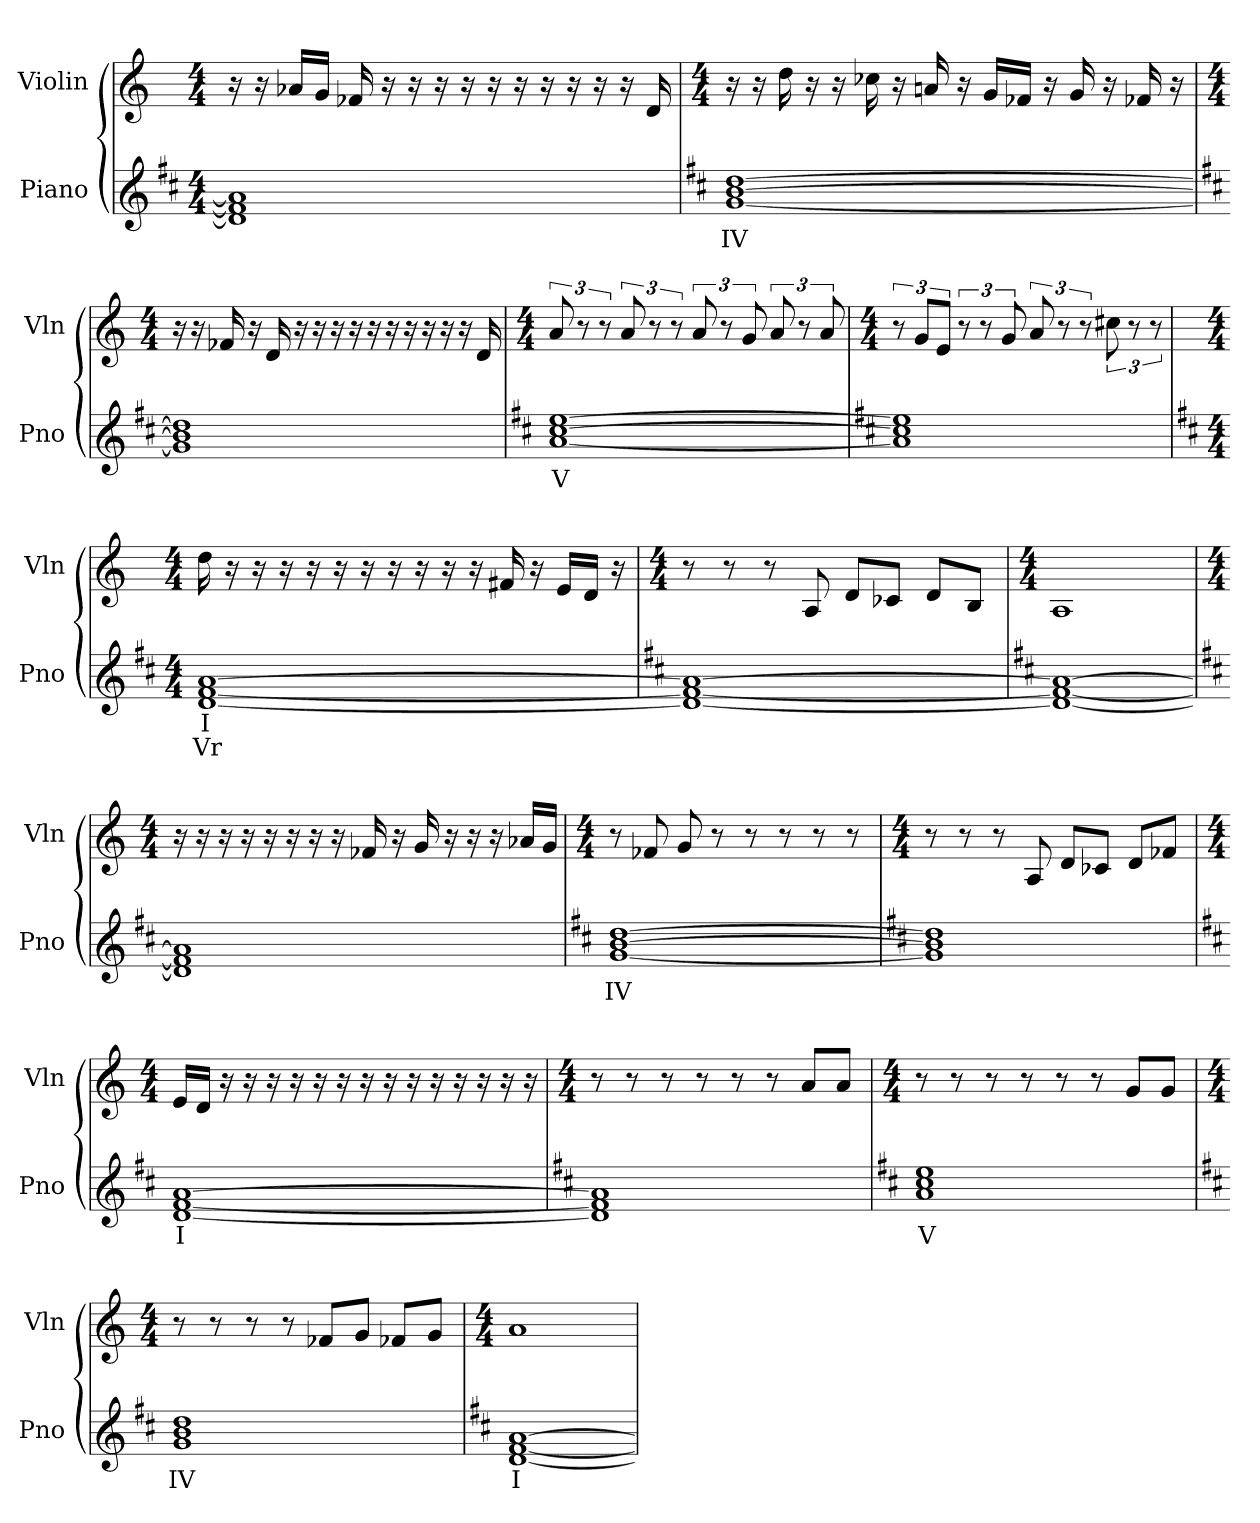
**kern	**text	**text	**kern
*part2	*part2	*part2	*part1
*staff2	*staff2	*staff2	*staff1
*I"Piano	*	*	*I"Violin
*I'Pno	*	*	*I'Vln
*k[f#c#]	*	*	*
*D:	*	*	*
*M4/4	*	*	*M4/4
=	=	=	=
1d] 1f#] 1a]	.	.	16r
.	.	.	16r
.	.	.	16a-XLL
.	.	.	16gJJ
.	.	.	16f-X
.	.	.	16r
.	.	.	16r
.	.	.	16r
.	.	.	16r
.	.	.	16r
.	.	.	16r
.	.	.	16r
.	.	.	16r
.	.	.	16r
.	.	.	16r
.	.	.	16d
=	=	=	=
*k[f#c#]	*	*	*
*D:	*	*	*
*	*	*	*M4/4
[1g [1b [1dd	IV	.	16r
.	.	.	16r
.	.	.	16dd
.	.	.	16r
.	.	.	16r
.	.	.	16cc-X
.	.	.	16r
.	.	.	16an
.	.	.	16r
.	.	.	16gLL
.	.	.	16f-XJJ
.	.	.	16r
.	.	.	16g
.	.	.	16r
.	.	.	16f-X
.	.	.	16r
=	=	=	=
*k[f#c#]	*	*	*
*D:	*	*	*
*	*	*	*M4/4
1g] 1b] 1dd]	.	.	16r
.	.	.	16r
.	.	.	16f-X
.	.	.	16r
.	.	.	16d
.	.	.	16r
.	.	.	16r
.	.	.	16r
.	.	.	16r
.	.	.	16r
.	.	.	16r
.	.	.	16r
.	.	.	16r
.	.	.	16r
.	.	.	16r
.	.	.	16d
=	=	=	=
*k[f#c#]	*	*	*
*D:	*	*	*
*	*	*	*M4/4
[1a [1cc# [1ee	V	.	12a
.	.	.	12r
.	.	.	12r
.	.	.	12a
.	.	.	12r
.	.	.	12r
.	.	.	12a
.	.	.	12r
.	.	.	12g
.	.	.	12a
.	.	.	12r
.	.	.	12a
=	=	=	=
*k[f#c#]	*	*	*
*D:	*	*	*
*	*	*	*M4/4
1a] 1cc#] 1ee]	.	.	12r
.	.	.	12gL
.	.	.	12eJ
.	.	.	12r
.	.	.	12r
.	.	.	12g
.	.	.	12a
.	.	.	12r
.	.	.	12r
.	.	.	12cc#X
.	.	.	12r
.	.	.	12r
=	=	=	=
*k[f#c#]	*	*	*
*D:	*	*	*
*M4/4	*	*	*M4/4
[1d [1f# [1a	I	Vr	16dd
.	.	.	16r
.	.	.	16r
.	.	.	16r
.	.	.	16r
.	.	.	16r
.	.	.	16r
.	.	.	16r
.	.	.	16r
.	.	.	16r
.	.	.	16r
.	.	.	16f#X
.	.	.	16r
.	.	.	16eLL
.	.	.	16dJJ
.	.	.	16r
=	=	=	=
*k[f#c#]	*	*	*
*D:	*	*	*
*	*	*	*M4/4
1d_ 1f#_ 1a_	.	.	8r
.	.	.	8r
.	.	.	8r
.	.	.	8A
.	.	.	8dL
.	.	.	8c-XJ
.	.	.	8dL
.	.	.	8BJ
=	=	=	=
*k[f#c#]	*	*	*
*D:	*	*	*
*	*	*	*M4/4
1d_ 1f#_ 1a_	.	.	1A
=	=	=	=
*k[f#c#]	*	*	*
*D:	*	*	*
*	*	*	*M4/4
1d] 1f#] 1a]	.	.	16r
.	.	.	16r
.	.	.	16r
.	.	.	16r
.	.	.	16r
.	.	.	16r
.	.	.	16r
.	.	.	16r
.	.	.	16f-X
.	.	.	16r
.	.	.	16g
.	.	.	16r
.	.	.	16r
.	.	.	16r
.	.	.	16a-XLL
.	.	.	16gJJ
=	=	=	=
*k[f#c#]	*	*	*
*D:	*	*	*
*	*	*	*M4/4
[1g [1b [1dd	IV	.	8r
.	.	.	8f-X
.	.	.	8g
.	.	.	8r
.	.	.	8r
.	.	.	8r
.	.	.	8r
.	.	.	8r
=	=	=	=
*k[f#c#]	*	*	*
*D:	*	*	*
*	*	*	*M4/4
1g] 1b] 1dd]	.	.	8r
.	.	.	8r
.	.	.	8r
.	.	.	8A
.	.	.	8dL
.	.	.	8c-XJ
.	.	.	8dL
.	.	.	8f-XJ
=	=	=	=
*k[f#c#]	*	*	*
*D:	*	*	*
*	*	*	*M4/4
[1d [1f# [1a	I	.	16eLL
.	.	.	16dJJ
.	.	.	16r
.	.	.	16r
.	.	.	16r
.	.	.	16r
.	.	.	16r
.	.	.	16r
.	.	.	16r
.	.	.	16r
.	.	.	16r
.	.	.	16r
.	.	.	16r
.	.	.	16r
.	.	.	16r
.	.	.	16r
=	=	=	=
*k[f#c#]	*	*	*
*D:	*	*	*
*	*	*	*M4/4
1d] 1f#] 1a]	.	.	8r
.	.	.	8r
.	.	.	8r
.	.	.	8r
.	.	.	8r
.	.	.	8r
.	.	.	8aL
.	.	.	8aJ
=	=	=	=
*k[f#c#]	*	*	*
*D:	*	*	*
*	*	*	*M4/4
1a 1cc# 1ee	V	.	8r
.	.	.	8r
.	.	.	8r
.	.	.	8r
.	.	.	8r
.	.	.	8r
.	.	.	8gL
.	.	.	8gJ
=	=	=	=
*k[f#c#]	*	*	*
*D:	*	*	*
*	*	*	*M4/4
1g 1b 1dd	IV	.	8r
.	.	.	8r
.	.	.	8r
.	.	.	8r
.	.	.	8f-XL
.	.	.	8gJ
.	.	.	8f-XL
.	.	.	8gJ
=	=	=	=
*k[f#c#]	*	*	*
*D:	*	*	*
*	*	*	*M4/4
[1d [1f# [1a	I	.	1a
=	=	=	=
*-	*-	*-	*-
